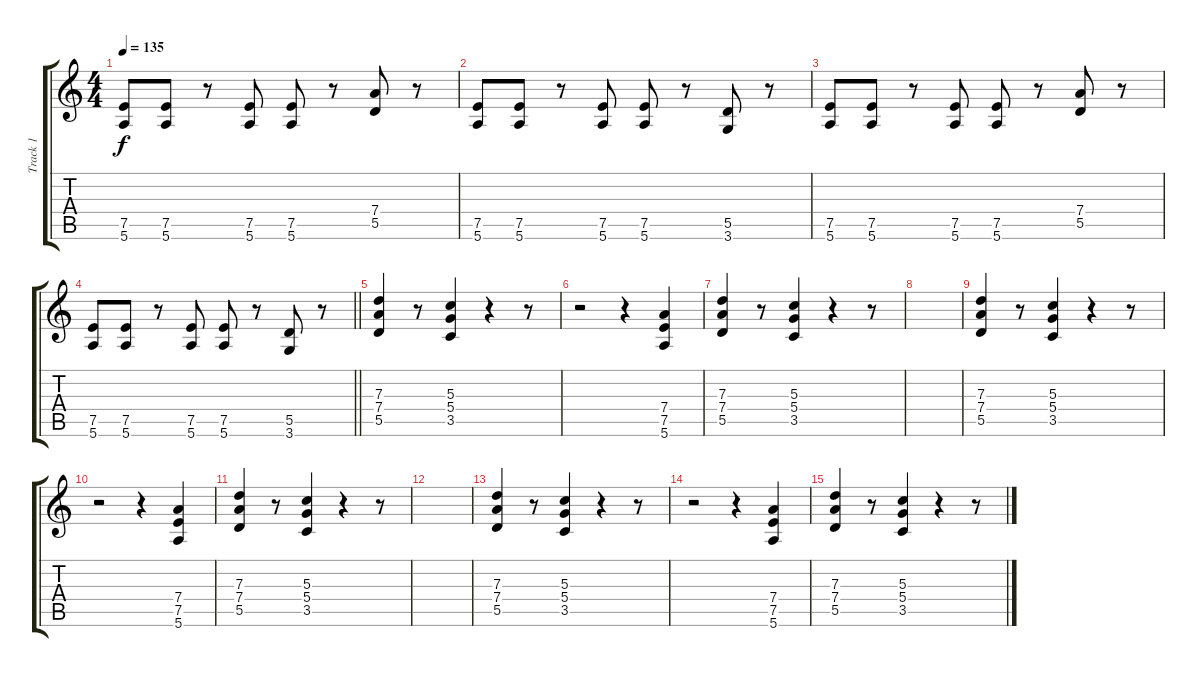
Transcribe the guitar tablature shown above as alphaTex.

\track ("Track 1" "Track 1") {instrument overdrivenguitar}
\staff {score tabs}
\tuning (E4 B3 G3 D3 A2 E2) {hide}
\ts (4 4)
\tempo 135
\clef g2
\ks c
(7.5 5.6).8{dy f} (7.5 5.6).8 r.8 (7.5 5.6).8 (7.5 5.6).8 r.8 (7.4 5.5).8 r.8 |
(7.5 5.6).8 (7.5 5.6).8 r.8 (7.5 5.6).8 (7.5 5.6).8 r.8 (5.5 3.6).8 r.8 |
(7.5 5.6).8 (7.5 5.6).8 r.8 (7.5 5.6).8 (7.5 5.6).8 r.8 (7.4 5.5).8 r.8 |
\barLineRight lightlight
(7.5 5.6).8 (7.5 5.6).8 r.8 (7.5 5.6).8 (7.5 5.6).8 r.8 (5.5 3.6).8 r.8 |
\section ("" "")
(7.3 7.4 5.5).4 r.8 (5.3 5.4 3.5).4 r.4 r.8 |
r.2 r.4 (7.4 7.5 5.6).4 |
(7.3 7.4 5.5).4 r.8 (5.3 5.4 3.5).4 r.4 r.8 |
|
(7.3 7.4 5.5).4 r.8 (5.3 5.4 3.5).4 r.4 r.8 |
r.2 r.4 (7.4 7.5 5.6).4 |
(7.3 7.4 5.5).4 r.8 (5.3 5.4 3.5).4 r.4 r.8 |
|
(7.3 7.4 5.5).4 r.8 (5.3 5.4 3.5).4 r.4 r.8 |
r.2 r.4 (7.4 7.5 5.6).4 |
(7.3 7.4 5.5).4 r.8 (5.3 5.4 3.5).4 r.4 r.8
